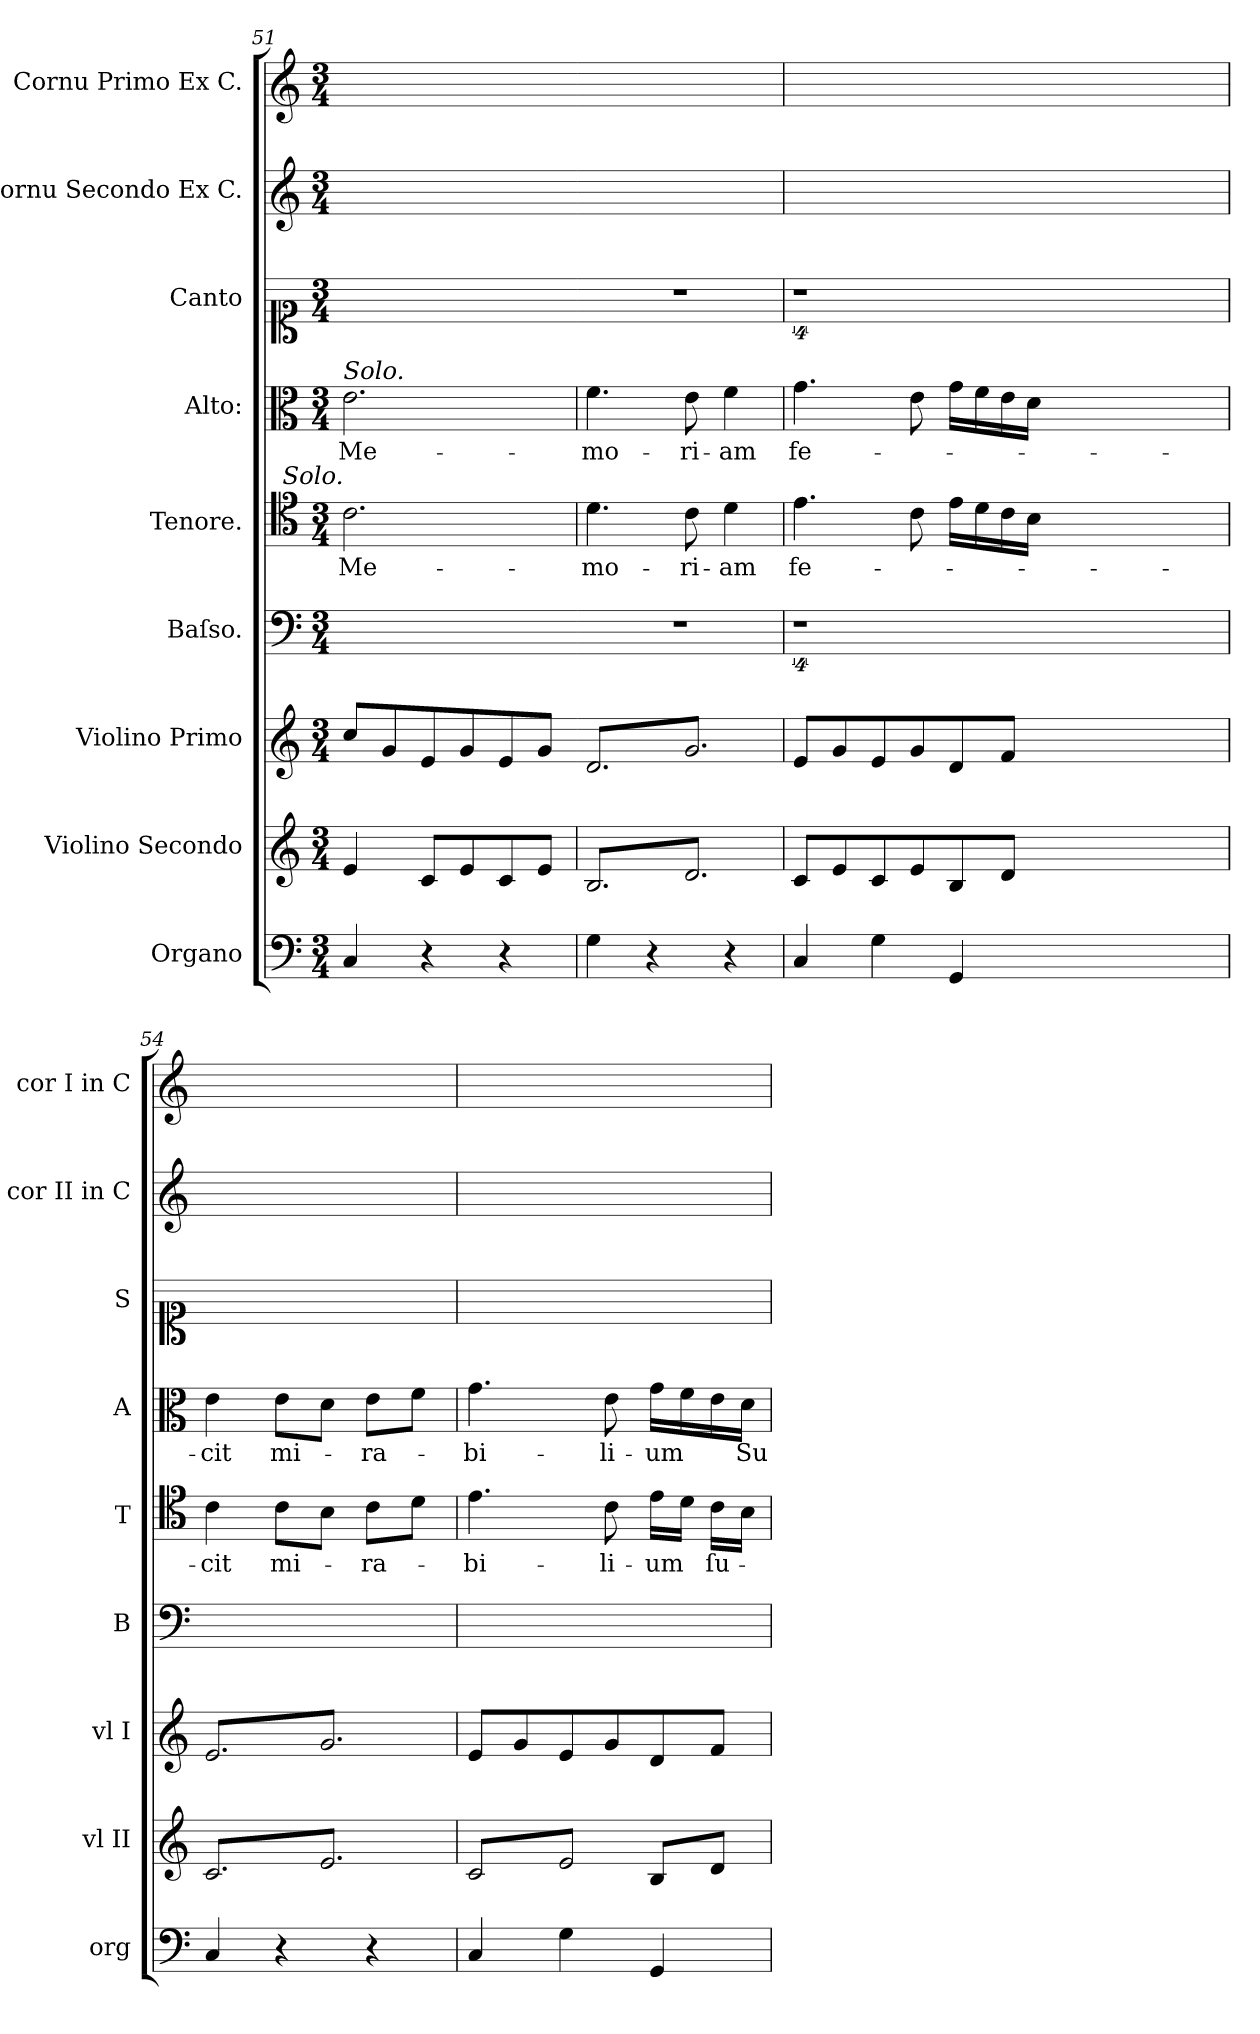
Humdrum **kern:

**kern	**kern	**kern	**kern	**kern	**text	**kern	**text	**kern	**kern	**kern
*part9	*part8	*part7	*part6	*part5	*part5	*part4	*part4	*part3	*part2	*part1
*staff9	*staff8	*staff7	*staff6	*staff5	*staff5	*staff4	*staff4	*staff3	*staff2	*staff1
*I"Organo	*I"Violino Secondo	*I"Violino Primo	*I"Baſso.	*I"Tenore.	*	*I"Alto:	*	*I"Canto	*I"Cornu Secondo Ex C.	*I"Cornu Primo Ex C.
*I'org	*I'vl II	*I'vl I	*I'B	*I'T	*	*I'A	*	*I'S	*I'cor II in C	*I'cor I in C
*clefF4	*clefG2	*clefG2	*clefF4	*clefC4	*	*clefC3	*	*clefC1	*clefG2	*clefG2
*k[]	*k[]	*k[]	*k[]	*k[]	*	*k[]	*	*k[]	*k[]	*k[]
*C:	*C:	*C:	*C:	*C:	*	*C:	*	*C:	*C:	*C:
*M3/4	*M3/4	*M3/4	*M3/4	*M3/4	*	*M3/4	*	*M3/4	*M3/4	*M3/4
=51	=51	=51	=51	=51	=51	=51	=51	=51	=51	=51
!	!	!	!	!	!	!LO:TX:a:i:t=Solo.	!	!	!	!
!	!	!	!	!LO:TX:a:i:rj:t=Solo.	!	!	!	!	!	!
4C/	4e/	8cc/L	2.ryy	2.c\	Me-	2.e\	Me-	2.ryy	2.ryy	2.ryy
.	.	8g/	.	.	.	.	.	.	.	.
4r	8c/L	8e/	.	.	.	.	.	.	.	.
.	8e/	8g/	.	.	.	.	.	.	.	.
4r	8c/	8e/	.	.	.	.	.	.	.	.
.	8e/J	8g/J	.	.	.	.	.	.	.	.
=52	=52	=52-	=52	=52	=52	=52	=52	=52	=52	=52
*	*tremolo	*	*	*	*	*	*	*	*	*
*	*	*tremolo	*	*	*	*	*	*	*	*
4G\	8B/L	8d/L	2.r	4.d\	-mo-	4.f\	-mo-	2.r	2.ryy	2.ryy
.	8d/	8g/	.	.	.	.	.	.	.	.
4r	8B/	8d/	.	.	.	.	.	.	.	.
.	8d/	8g/	.	8c\	-ri-	8e\	-ri-	.	.	.
4r	8B/	8d/	.	4d\	-am	4f\	-am	.	.	.
.	8d/J	8g/J	.	.	.	.	.	.	.	.
*	*	*Xtremolo	*	*	*	*	*	*	*	*
*	*Xtremolo	*	*	*	*	*	*	*	*	*
=53	=53	=53	=53	=53	=53	=53	=53	=53	=53	=53
4C/	8c/L	8e/L	4%9r	4.e\	fe-	4.g\	fe-	4%9r	2.ryy	2.ryy
.	8e/	8g/	.	.	.	.	.	.	.	.
4G\	8c/	8e/	.	.	.	.	.	.	.	.
.	8e/	8g/	.	8c\	.	8e\	.	.	.	.
4GG/	8B/	8d/	.	16e\LL	.	16g\LL	.	.	.	.
.	.	.	.	16d\	.	16f\	.	.	.	.
.	8d/J	8f/J	.	16c\	.	16e\	.	.	.	.
.	.	.	.	16B\JJ	.	16d\JJ	.	.	.	.
1.ryy	1.ryy	1.ryy	.	1.ryy	.	1.ryy	.	.	1.ryy	1.ryy
=54	=54	=54	=54	=54	=54	=54	=54	=54	=54	=54
*	*tremolo	*	*	*	*	*	*	*	*	*
*	*	*tremolo	*	*	*	*	*	*	*	*
4C/	8c/L	8e/L	2.ryy	4c\	-cit	4e\	-cit	2.ryy	2.ryy	2.ryy
.	8e/	8g/	.	.	.	.	.	.	.	.
4r	8c/	8e/	.	8c\L	mi-	8e\L	mi-	.	.	.
.	8e/	8g/	.	8B\J	.	8d\J	.	.	.	.
4r	8c/	8e/	.	8c\L	-ra-	8e\L	-ra-	.	.	.
.	8e/J	8g/J	.	8d\J	.	8f\J	.	.	.	.
*	*	*Xtremolo	*	*	*	*	*	*	*	*
=55	=55	=55	=55	=55	=55	=55	=55	=55	=55	=55
4C/	8c/L	8e/L	2.ryy	4.e\	-bi-	4.g\	-bi-	2.ryy	2.ryy	2.ryy
.	8e/	8g/	.	.	.	.	.	.	.	.
4G\	8c/	8e/	.	.	.	.	.	.	.	.
.	8e/J	8g/	.	8c\	-li-	8e\	-li-	.	.	.
*	*Xtremolo	*	*	*	*	*	*	*	*	*
4GG/	8B/L	8d/	.	16e\LL	-um	16g\LL	-um	.	.	.
.	.	.	.	16d\JJ	.	16f\	.	.	.	.
.	8d/J	8f/J	.	16c\LL	ſu-	16e\	.	.	.	.
.	.	.	.	16B\JJ	.	16d\JJ	Su-	.	.	.
=	=	=	=	=	=	=	=	=	=	=
*-	*-	*-	*-	*-	*-	*-	*-	*-	*-	*-
